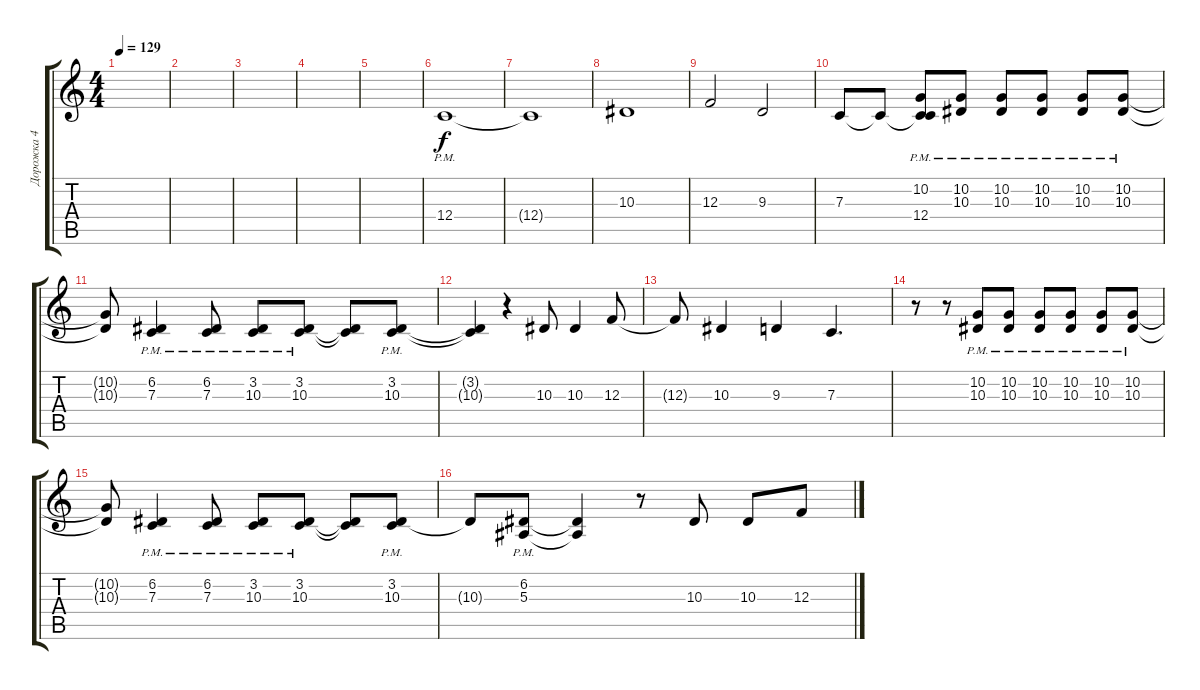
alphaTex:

\track ("Дорожка 4" "Дорожка 4") {instrument tenorsax}
\staff {score tabs}
\tuning (D4 A3 F3 C3 G2 C2) {hide}
\ts (4 4)
\tempo 129
\clef g2
\ks c
|
|
|
|
|
12.4{pm}.1 |
12.4{t}.1 |
10.3.1 |
12.3.2 9.3.2 |
7.3.8 7.3{t}.8 (10.2{pm} 7.3{t} 12.4).8 (10.2{pm} 10.3).8 (10.2{pm} 10.3).8 (10.2{pm} 10.3).8 (10.2{pm} 10.3).8 (10.2{pm} 10.3).8 |
(10.2{t} 10.3{t}).8 (6.2{pm} 7.3).4 (6.2{pm} 7.3).8 (3.2{pm} 10.3).8 (3.2{pm} 10.3).8 (3.2{t} 10.3{t}).8 (3.2{pm} 10.3).8 |
(3.2{t} 10.3{t}).4 r.4 10.3.8 10.3.4 12.3.8 |
12.3{t}.8 10.3.4 9.3.4 7.3.4{d} |
r.8 r.8 (10.2{pm} 10.3).8 (10.2{pm} 10.3).8 (10.2{pm} 10.3).8 (10.2{pm} 10.3).8 (10.2{pm} 10.3).8 (10.2{pm} 10.3).8 |
(10.2{t} 10.3{t}).8 (6.2{pm} 7.3).4 (6.2{pm} 7.3).8 (3.2{pm} 10.3).8 (3.2{pm} 10.3).8 (3.2{t} 10.3{t}).8 (3.2{pm} 10.3).8 |
10.3{t}.8 (6.2{pm} 5.3).8 (6.2{t} 5.3{t}).4 r.8 10.3.8 10.3.8 12.3.8
